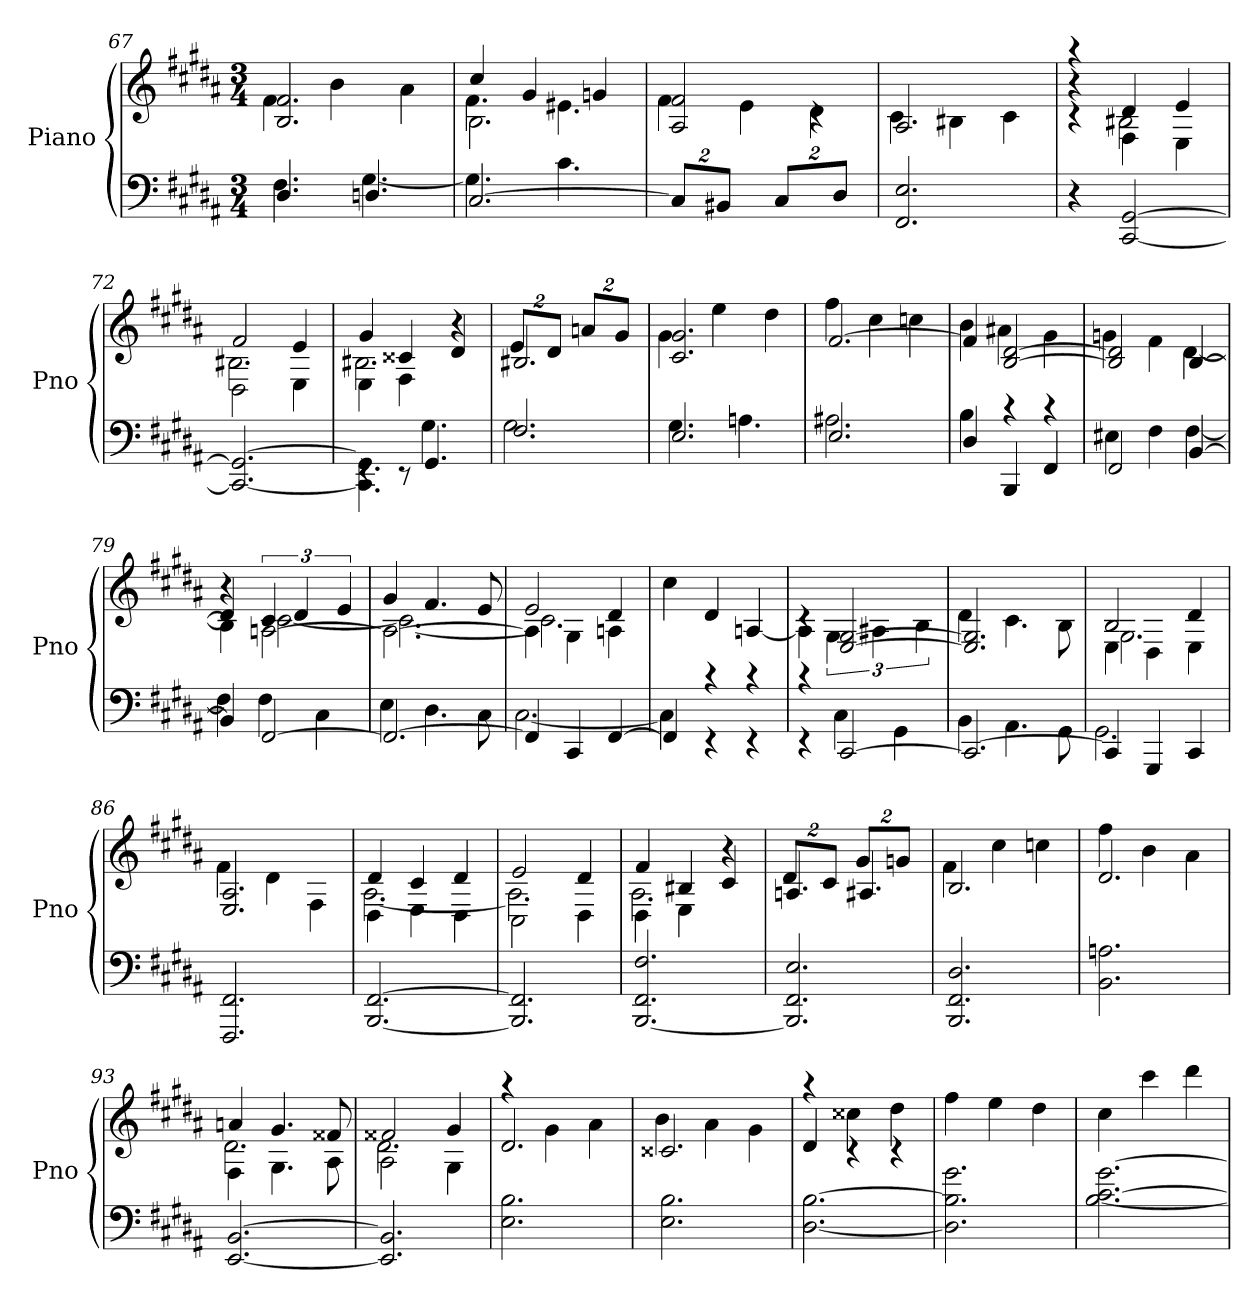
**kern	**kern
*part1	*part1
*staff2	*staff1
*I"Piano	*
*I'Pno	*
*clefF4	*clefG2
*k[f#c#g#d#a#]	*k[f#c#g#d#a#]
*g#:	*g#:
*M3/4	*M3/4
=67	=67
*^	*^
4.D#	4.F#	2.B 2.f#	4f#
.	.	.	4b
4.Dn	[4.G#	.	.
.	.	.	4a#
=68	=68	=68	=68
*	*	*	*^
[2.C#	4.G#]	2.B\	4.f#	4cc#
.	.	.	.	4g#
.	4.c#	.	4.e#X	.
.	.	.	.	4gn
*v	*v	*	*	*
*	*	*v	*v
=69	=69	=69
16%3C#/L]	2A# 2f#	4f#
16%3BB#X/J	.	.
.	.	4e
16%3C#/L	.	.
.	4rc	4d#
16%3D#/J	.	.
=70	=70	=70
2.FF# 2.E	2.A#	4c#
.	.	4B#X
.	.	4c#
=71	=71	=71
*	*	*^
4r	4r	4rc	4raa
[2CC# [2GG#	4F#\	2B#X	4d#
.	4E\	.	4e
=72	=72	=72	=72
2.CC#_ 2.GG#_	2D#\	2.B#X	2f#
.	4E\	.	4e
=73	=73	=73	=73
*^	*	*	*
4rEE	4.CC#] 4.GG#]	4E\	2.B#X	4g#
8rEE	.	4F#\	.	4c##X
4.GG#	4.G#	.	.	.
.	.	4r	.	4d#
*	*	*	*v	*v
=74	=74	=74	=74
2.F#	2.G#	2.B#X	16%3e/L
.	.	.	16%3d#/J
.	.	.	16%3an/L
.	.	.	16%3g#/J
=75	=75	=75	=75
2.E	4.G#	2.c# 2.g#	4g#
.	.	.	4ee
.	4.An	.	.
.	.	.	4dd#
=76	=76	=76	=76
2.E	2.A#X	[2.f#	4ff#
.	.	.	4cc#
.	.	.	4ccn
=77	=77	=77	=77
4D#	4B	4f#]	4b
4BBB	4rc	[2B [2d#	4a#X
4FF#	4rc	.	4g#
=78	=78	=78	=78
2FF#	4E#X	2B] 2d#]	4gn
.	4F#	.	4f#
[4BB	[4F#	[4B	[4d#
=79	=79	=79	=79
*	*	*	*^
4BB]	4F#]	4r	4B]	4d#]
[2FF#	4F#	[2An\	[2c#	6c#
.	.	.	.	6d#
.	4C#	.	.	.
.	.	.	.	6e
=80	=80	=80	=80	=80
2.FF#_	4E	2.A\_	2.c#_	4g#
.	4.D#	.	.	4.f#
.	8C#	.	.	8e
=81	=81	=81	=81	=81
4FF#]	[2.C#	4A\]	2.c#]	2e
4CC#	.	4G#\	.	.
[4FF#	.	4An\	.	4d#
*	*	*v	*v	*v
=82	=82	=82
4FF#]	4C#]	4cc#
4rEE	4rc	4d#
4rEE	4rc	[4An
=83	=83	=83
*	*	*^
4rEE	4rc	4rc	4A]
[2CC#	4C#	[2E [2G#	6G#
.	.	.	6A#X
.	4GG#	.	.
.	.	.	6B
=84	=84	=84	=84
2.CC#_	4BB	2.E] 2.G#]	4d#
.	4.AA#	.	4.c#
.	8GG#	.	8B
=85	=85	=85	=85
*	*	*	*^
4CC#]	2.GG#	4E\	2.G#	2B
4GGG#	.	4D#\	.	.
4CC#	.	4E\	.	4d#
*v	*v	*	*	*
*	*	*v	*v
=86	=86	=86
2.FFF# 2.FF#	2.E 2.A#	4f#
.	.	4d#
.	.	4F#
=87	=87	=87
*	*	*^
[2.BBB [2.FF#	4D#\	[2.A#	4d#
.	4E\	.	4c#
.	4D#\	.	4d#
=88	=88	=88	=88
2.BBB] 2.FF#]	2C#\	2.A#]	2e
.	4D#\	.	4d#
=89	=89	=89	=89
[2.BBB 2.FF# 2.F#	4D#\	2.A#	4f#
.	4E\	.	4B#X
.	4r	.	4c#
*	*	*v	*v
=90	=90	=90
2.BBB] 2.FF# 2.E	4.An	16%3d#/L
.	.	16%3c#/J
.	4.A#X	16%3g#/L
.	.	16%3gn/J
=91	=91	=91
2.BBB 2.FF# 2.D#	2.B	4f#
.	.	4cc#
.	.	4ccn
=92	=92	=92
2.BB 2.An	2.d#	4ff#
.	.	4b
.	.	4a#
=93	=93	=93
*	*	*^
[2.EE [2.BB	4F#\	2.d#	4an
.	4.G#\	.	4.g#
.	8A#\	.	8f##X
=94	=94	=94	=94
2.EE] 2.BB]	2A#\	2.d#	2f##X
.	4G#\	.	4g#
*	*	*v	*v
=95	=95	=95
2.E 2.B	2.d#	4raa
.	.	4g#
.	.	4a#
=96	=96	=96
2.E 2.B	2.c##X	4b
.	.	4a#
.	.	4g#
=97	=97	=97
[2.D# [2.B	4d#	4raa
.	4rc	4cc##X
.	4rc	4dd#
*	*v	*v
=98	=98
2.D#] 2.B] 2.g#	4ff#
.	4ee
.	4dd#
=99	=99
[2.B [2.c# [2.g#	4cc#
.	4ccc#
.	4ddd#
=	=
*-	*-
